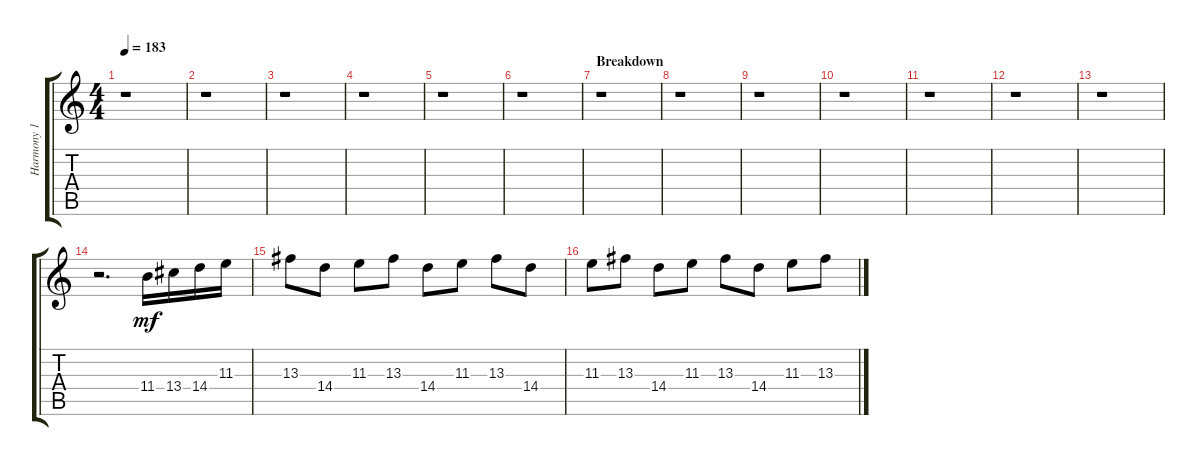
\track ("Harmony 1" "Harmony 1") {instrument overdrivenguitar}
\staff {score tabs}
\tuning (D4 A3 F3 C3 G2 C2) {hide}
\ts (4 4)
\tempo 183
\clef g2
\ks aminor
r.1{dy mf} |
r.1 |
r.1 |
r.1 |
r.1 |
r.1 |
\section ("" "Breakdown")
r.1 |
r.1 |
r.1 |
r.1 |
r.1 |
r.1 |
r.1 |
r.2{d} 11.4.16 13.4.16 14.4.16 11.3.16 |
13.3.8 14.4.8 11.3.8 13.3.8 14.4.8 11.3.8 13.3.8 14.4.8 |
11.3.8 13.3.8 14.4.8 11.3.8 13.3.8 14.4.8 11.3.8 13.3.8
